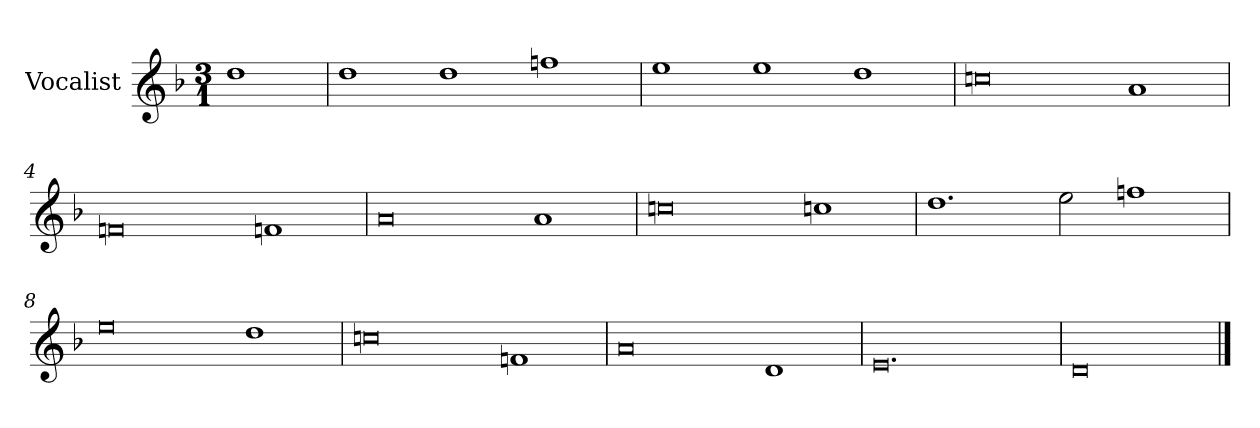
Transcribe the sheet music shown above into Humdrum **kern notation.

**kern
*part1
*staff1
*I"Vocalist
*k[b-]
*d:
*M3/1
=
1dd
=1
1dd
1dd
1ffn
=2
1ee
1ee
1dd
=3
0ccn
1a
=4
0fn
1fn
=5
0a
1a
=6
0ccn
1ccn
=7
1.dd
2ee
1ffn
=8
0ee
1dd
=9
0ccn
1fn
=10
0a
1d
=11
0.e
=12
0d
==
*-
